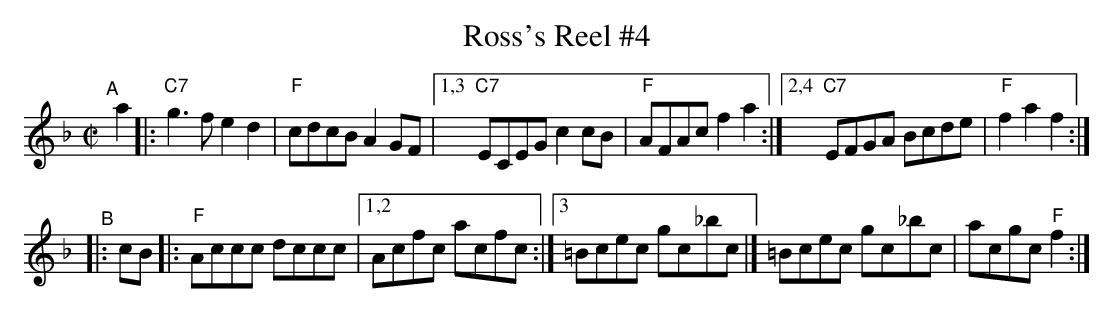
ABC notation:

X:1
T: Ross's Reel #4
M: C|
L: 1/8
K: F
"^A"[|]\
  a2 |: "C7"g3f  e2d2 | "F"cdcB A2GF \
 |[1,3 "C7"ECEG c2cB | "F"AFAc f2a2 \
:|[2,4 "C7"EFGA Bcde | "F"f2a2 f2 :|
"^B"|: cB |:\
"F"Accc dccc  |[1,2  Acfc acfc \
             :|[3 =Bcec gc_bc |] =Bcec gc_bc | acgc "F"f2 :|
